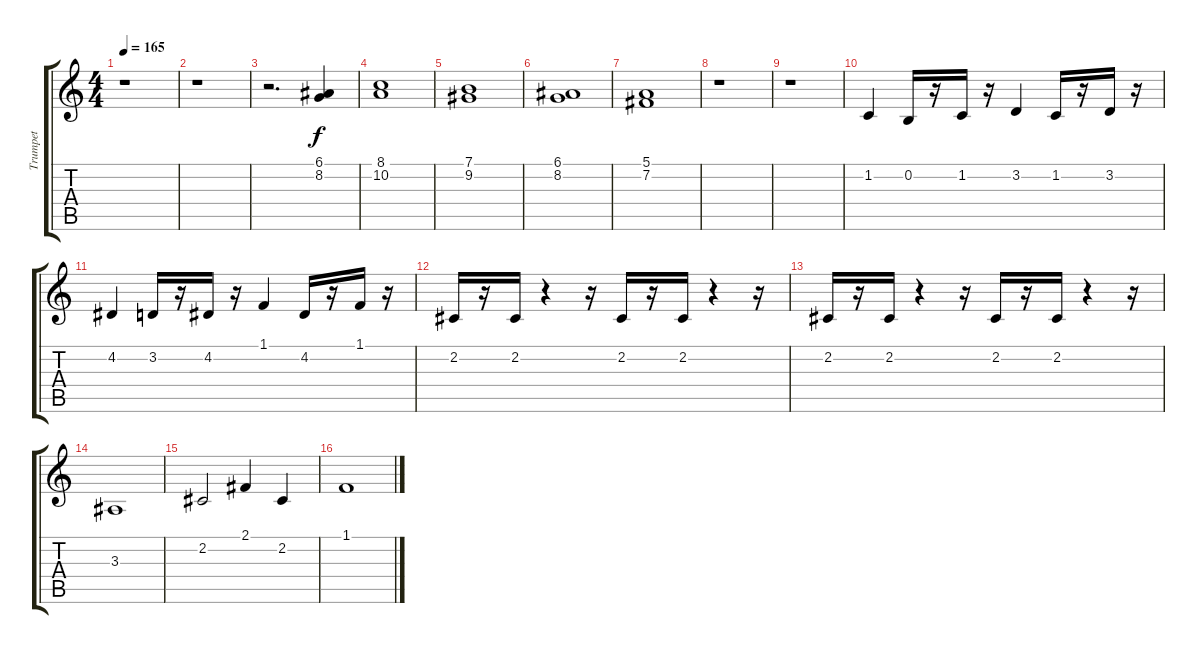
\track ("Trumpet" "Trumpet") {instrument trumpet}
\staff {score tabs}
\tuning (E4 B3 G3 D3 A2 E2) {hide}
\ts (4 4)
\tempo 165
\clef g2
\ks c
r.1{dy f} |
r.1 |
r.2{d} (6.1 8.2).4 |
(8.1 10.2).1 |
(7.1 9.2).1 |
(6.1 8.2).1 |
(5.1 7.2).1 |
r.1 |
r.1 |
1.2.4 0.2.16 r.16 1.2.16 r.16 3.2.4 1.2.16 r.16 3.2.16 r.16 |
4.2.4 3.2.16 r.16 4.2.16 r.16 1.1.4 4.2.16 r.16 1.1.16 r.16 |
2.2.16 r.16 2.2.16 r.4 r.16 2.2.16 r.16 2.2.16 r.4 r.16 |
2.2.16 r.16 2.2.16 r.4 r.16 2.2.16 r.16 2.2.16 r.4 r.16 |
3.3.1 |
2.2.2 2.1.4 2.2.4 |
1.1.1
